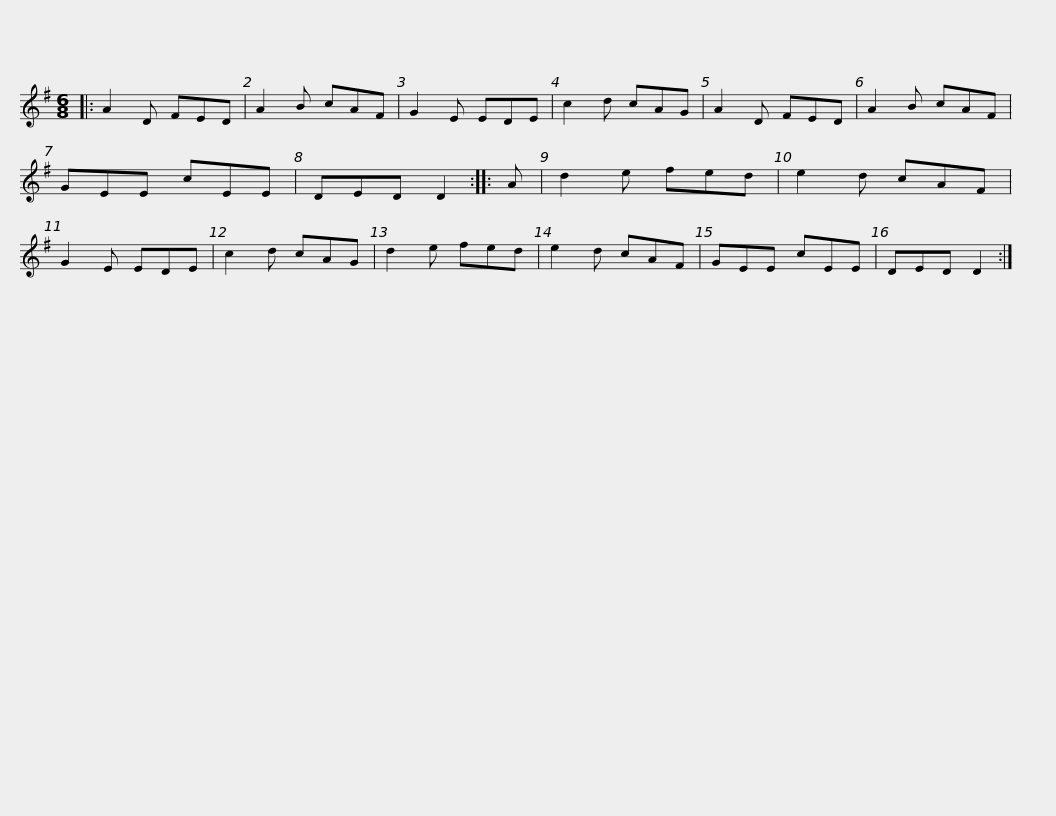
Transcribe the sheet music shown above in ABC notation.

X:1
L:1/8
M:6/8
I:linebreak $
K:G
V:1 treble
V:1
|: A2 D FED | A2 B cAF | G2 E EDE | c2 d cAG | A2 D FED | %5
 A2 B cAF | GEE cEE | DED D2 ::$ A | d2 e fed | %10
 e2 d cAF | G2 E EDE | c2 d cAG | d2 e fed | e2 d cAF | %15
 GEE cEE | DED D2 :| %17
